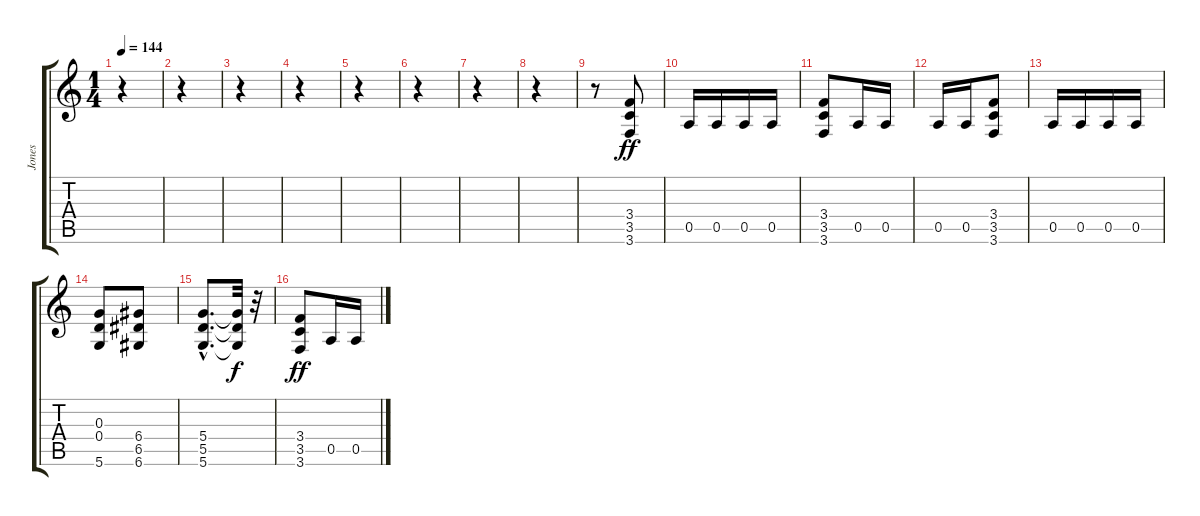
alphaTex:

\track ("Jones" "Jones") {instrument distortionguitar}
\staff {score tabs}
\tuning (E4 B3 G3 D3 A2 D2) {hide}
\ts (1 4)
\tempo 144
\clef g2
\ks c
r.4{dy f} |
r.4 |
r.4 |
r.4 |
r.4 |
r.4 |
r.4 |
r.4 |
r.8 (3.4 3.5 3.6).8{dy ff} |
0.5.16 0.5.16 0.5.16 0.5.16 |
(3.4 3.5 3.6).8 0.5.16 0.5.16 |
0.5.16 0.5.16 (3.4 3.5 3.6).8 |
0.5.16 0.5.16 0.5.16 0.5.16 |
(0.3 0.4 5.6).8 (6.4 6.5 6.6).8 |
(5.4{hac} 5.5{hac} 5.6{hac}).8{d} (5.4{t} 5.5{t} 5.6{t}).32{dy f} r.32 |
(3.4 3.5 3.6).8{dy ff} 0.5.16 0.5.16
